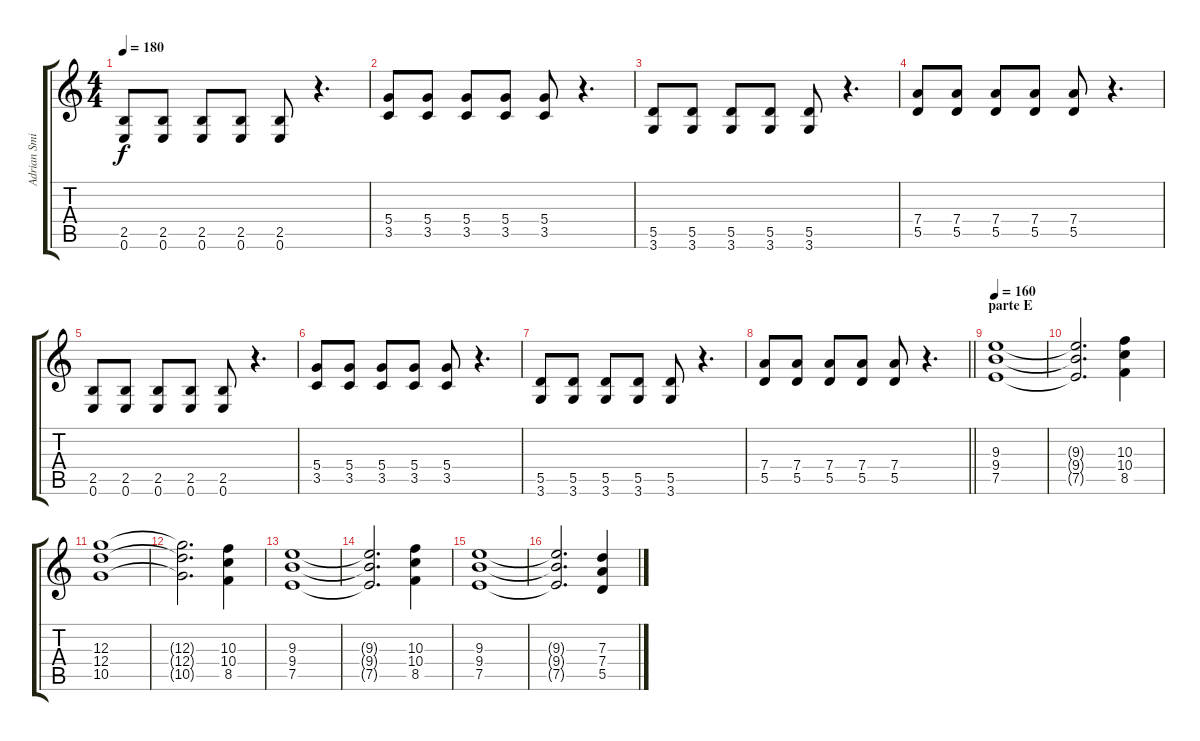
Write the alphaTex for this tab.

\track ("Adrian Smith" "Adrian Smi") {instrument distortionguitar}
\staff {score tabs}
\tuning (E4 B3 G3 D3 A2 E2) {hide}
\ts (4 4)
\tempo 180
\clef g2
\ks c
(2.5 0.6).8{dy f} (2.5 0.6).8 (2.5 0.6).8 (2.5 0.6).8 (2.5 0.6).8 r.4{d} |
(5.4 3.5).8 (5.4 3.5).8 (5.4 3.5).8 (5.4 3.5).8 (5.4 3.5).8 r.4{d} |
(5.5 3.6).8 (5.5 3.6).8 (5.5 3.6).8 (5.5 3.6).8 (5.5 3.6).8 r.4{d} |
(7.4 5.5).8 (7.4 5.5).8 (7.4 5.5).8 (7.4 5.5).8 (7.4 5.5).8 r.4{d} |
(2.5 0.6).8 (2.5 0.6).8 (2.5 0.6).8 (2.5 0.6).8 (2.5 0.6).8 r.4{d} |
(5.4 3.5).8 (5.4 3.5).8 (5.4 3.5).8 (5.4 3.5).8 (5.4 3.5).8 r.4{d} |
(5.5 3.6).8 (5.5 3.6).8 (5.5 3.6).8 (5.5 3.6).8 (5.5 3.6).8 r.4{d} |
\barLineRight lightlight
(7.4 5.5).8 (7.4 5.5).8 (7.4 5.5).8 (7.4 5.5).8 (7.4 5.5).8 r.4{d} |
\section ("" "parte E")
\tempo 160
(9.3 9.4 7.5).1 |
(9.3{t} 9.4{t} 7.5{t}).2{d} (10.3 10.4 8.5).4 |
(12.3 12.4 10.5).1 |
(12.3{t} 12.4{t} 10.5{t}).2{d} (10.3 10.4 8.5).4 |
(9.3 9.4 7.5).1 |
(9.3{t} 9.4{t} 7.5{t}).2{d} (10.3 10.4 8.5).4 |
(9.3 9.4 7.5).1 |
(9.3{t} 9.4{t} 7.5{t}).2{d} (7.3 7.4 5.5).4
